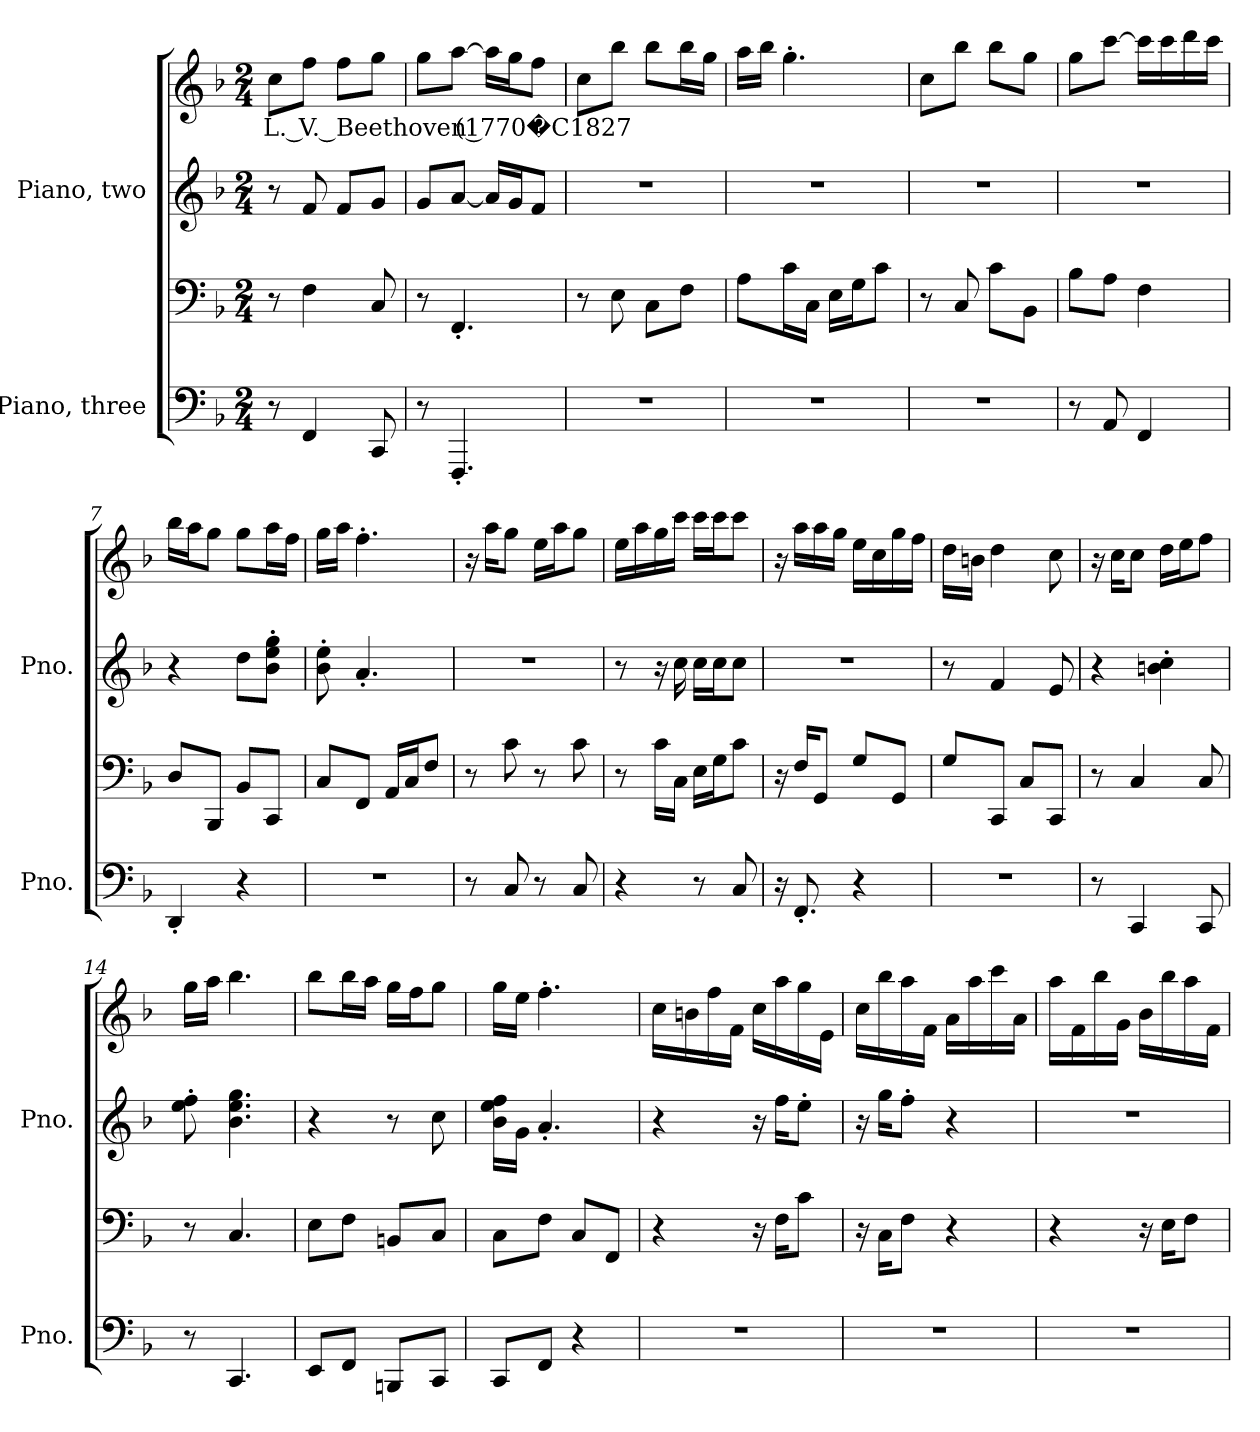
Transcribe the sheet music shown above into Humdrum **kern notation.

**kern	**kern	**kern	**kern	**text
*part2	*part2	*part1	*part1	*part1
*staff4	*staff3	*staff2	*staff1	*staff1
*I"Piano, three	*	*I"Piano, two	*	*
*I'Pno.	*	*I'Pno.	*	*
*clefF4	*clefF4	*clefG2	*clefG2	*
*k[b-]	*k[b-]	*k[b-]	*k[b-]	*
*M2/4	*M2/4	*M2/4	*M2/4	*
*MM78	*MM78	*MM78	*MM78	*
=1	=1	=1	=1	=1
!	!	!	!	!LO:LY:b
8r	8r	8r	8cc\L	L. V. Beethoven (1770�C1827
4FF/	4F\	8f/	8ff\J	.
.	.	8f/L	8ff\L	.
8CC/	8C/	8g/J	8gg\J	.
=2	=2	=2	=2	=2
8r	8r	8g/L	8gg\L	.
4.FFF'/	4.FF'/	[8a/J	[8aa\J	.
.	.	16a/LL]	16aa\LL]	.
.	.	16g/J	16gg\J	.
.	.	8f/J	8ff\J	.
=3	=3	=3	=3	=3
2r	8r	2r	8cc\L	.
.	8E\	.	8bb-\J	.
.	8C\L	.	8bb-\L	.
.	8F\J	.	16bb-\L	.
.	.	.	16gg\JJ	.
!!LO:LB:g=z
=4	=4	=4	=4	=4
2r	8A\L	2r	16aa\LL	.
.	.	.	16bb-\JJ	.
.	16c\L	.	4.gg'\	.
.	16C\JJ	.	.	.
.	16E\LL	.	.	.
.	16G\J	.	.	.
.	8c\J	.	.	.
=5	=5	=5	=5	=5
2r	8r	2r	8cc\L	.
.	8C/	.	8bb-\J	.
.	8c\L	.	8bb-\L	.
.	8BB-\J	.	8gg\J	.
=6	=6	=6	=6	=6
8r	8B-\L	2r	8gg\L	.
8AA/	8A\J	.	[8ccc\J	.
4FF/	4F\	.	16ccc\LL]	.
.	.	.	16ccc\	.
.	.	.	16ddd\	.
.	.	.	16ccc\JJ	.
=7	=7	=7	=7	=7
4DD'/	8D/L	4r	16bb-\LL	.
.	.	.	16aa\J	.
.	8BBB-/J	.	8gg\J	.
4r	8BB-/L	8dd\L	8gg\L	.
.	8CC/J	8b-\' 8ee\' 8gg\'J	16aa\L	.
.	.	.	16ff\JJ	.
=8	=8	=8	=8	=8
2r	8C/L	8b-\' 8ee\'	16gg\LL	.
.	.	.	16aa\JJ	.
.	8FF/J	4.a'/	4.ff'\	.
.	16AA/LL	.	.	.
.	16C/J	.	.	.
.	8F/J	.	.	.
!!LO:LB:g=z
=9	=9	=9	=9	=9
8r	8r	2r	16r	.
.	.	.	16aa\KL	.
8C/	8c\	.	8gg\J	.
8r	8r	.	16ee\LL	.
.	.	.	16aa\J	.
8C/	8c\	.	8gg\J	.
=10	=10	=10	=10	=10
4r	8r	8r	16ee\LL	.
.	.	.	16aa\	.
.	16c\LL	16r	16gg\	.
.	16C\JJ	16cc\	16ccc\JJ	.
8r	16E\LL	16cc\LL	16ccc\LL	.
.	16G\J	16cc\J	16ccc\J	.
8C/	8c\J	8cc\J	8ccc\J	.
=11	=11	=11	=11	=11
16r	16r	2r	16r	.
8.FF'/	16F/KL	.	16aa\LL	.
.	8GG/J	.	16aa\	.
.	.	.	16gg\JJ	.
4r	8G/L	.	16ee\LL	.
.	.	.	16cc\	.
.	8GG/J	.	16gg\	.
.	.	.	16ff\JJ	.
=12	=12	=12	=12	=12
2r	8G/L	8r	16dd\LL	.
.	.	.	16bn\JJ	.
.	8CC/J	4f/	4dd\	.
.	8C/L	.	.	.
.	8CC/J	8e/	8cc\	.
=13	=13	=13	=13	=13
8r	8r	4r	16r	.
.	.	.	16cc\KL	.
4CC/	4C/	.	8cc\J	.
.	.	4bn\' 4cc\'	16dd\LL	.
.	.	.	16ee\J	.
8CC/	8C/	.	8ff\J	.
!!LO:PB:g=z
=14	=14	=14	=14	=14
8r	8r	8ee\' 8ff\'	16gg\LL	.
.	.	.	16aa\JJ	.
4.CC/	4.C/	4.b-\ 4.ee\ 4.gg\	4.bb-\	.
=15	=15	=15	=15	=15
8EE/L	8E\L	4r	8bb-\L	.
8FF/J	8F\J	.	16bb-\L	.
.	.	.	16aa\JJ	.
8BBBn/L	8BBn/L	8r	16gg\LL	.
.	.	.	16ff\J	.
8CC/J	8C/J	8cc\	8gg\J	.
=16	=16	=16	=16	=16
8CC/L	8C\L	16b-\ 16ee\ 16ff\LL	16gg\LL	.
.	.	16g\JJ	16ee\JJ	.
8FF/J	8F\J	4.a'/	4.ff'\	.
4r	8C/L	.	.	.
.	8FF/J	.	.	.
=17	=17	=17	=17	=17
2r	4r	4r	16cc\LL	.
.	.	.	16bn\	.
.	.	.	16ff\	.
.	.	.	16f\JJ	.
.	16r	16r	16cc\LL	.
.	16F\KL	16ff\KL	16aa\	.
.	8c\J	8ee'\J	16gg\	.
.	.	.	16e\JJ	.
=18	=18	=18	=18	=18
2r	16r	16r	16cc\LL	.
.	16C\KL	16gg\KL	16bb-\	.
.	8F\J	8ff'\J	16aa\	.
.	.	.	16f\JJ	.
.	4r	4r	16a\LL	.
.	.	.	16aa\	.
.	.	.	16ccc\	.
.	.	.	16a\JJ	.
!!LO:LB:g=z
=19	=19	=19	=19	=19
2r	4r	2r	16aa\LL	.
.	.	.	16f\	.
.	.	.	16bb-\	.
.	.	.	16g\JJ	.
.	16r	.	16b-\LL	.
.	16E\KL	.	16bb-\	.
.	8F\J	.	16aa\	.
.	.	.	16f\JJ	.
=	=	=	=	=
*-	*-	*-	*-	*-
